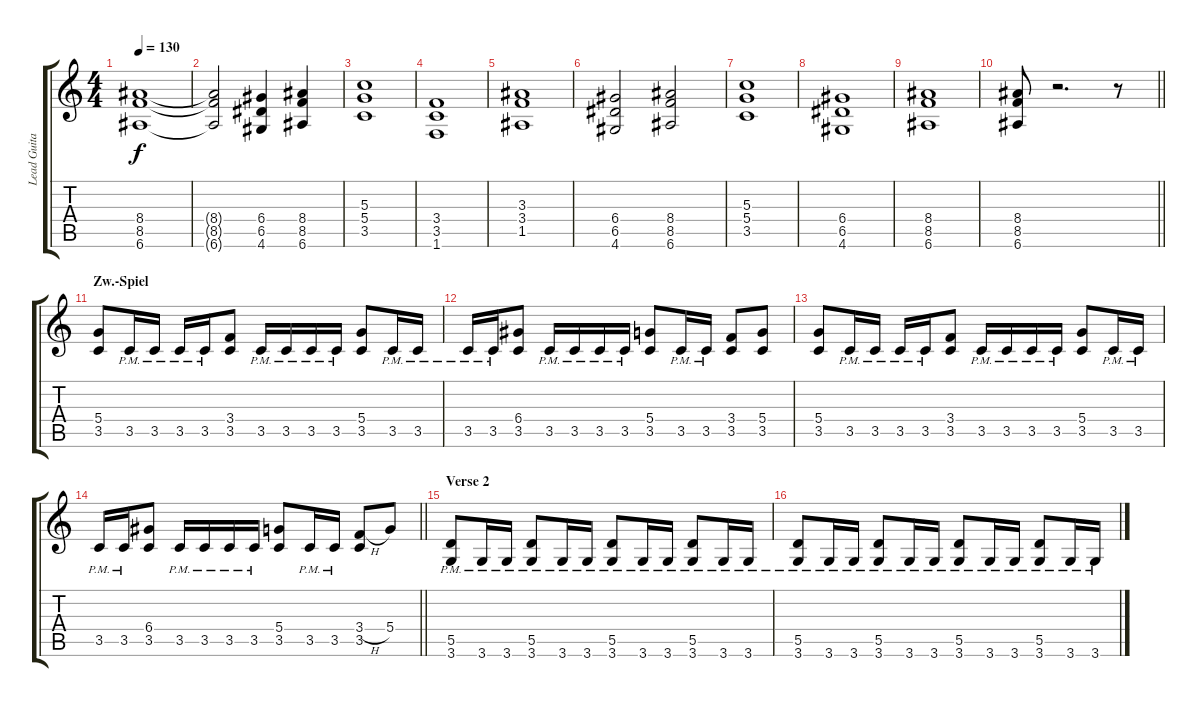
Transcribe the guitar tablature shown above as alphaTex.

\track ("Lead Guitar" "Lead Guita") {instrument distortionguitar}
\staff {score tabs}
\tuning (E4 B3 G3 D3 A2 E2) {hide}
\ts (4 4)
\tempo 130
\clef g2
\ks c
(8.4 8.5 6.6).1{dy f} |
(8.4{t} 8.5{t} 6.6{t}).2 (6.4 6.5 4.6).4 (8.4 8.5 6.6).4 |
(5.3 5.4 3.5).1 |
(3.4 3.5 1.6).1 |
(3.3 3.4 1.5).1 |
(6.4 6.5 4.6).2 (8.4 8.5 6.6).2 |
(5.3 5.4 3.5).1 |
(6.4 6.5 4.6).1 |
(8.4 8.5 6.6).1 |
\barLineRight lightlight
(8.4 8.5 6.6).8 r.2{d} r.8 |
\section ("" "Zw.-Spiel")
(5.4 3.5).8 3.5{pm}.16 3.5{pm}.16 3.5{pm}.16 3.5{pm}.16 (3.4 3.5).8 3.5{pm}.16 3.5{pm}.16 3.5{pm}.16 3.5{pm}.16 (5.4 3.5).8 3.5{pm}.16 3.5{pm}.16 |
3.5{pm}.16 3.5{pm}.16 (6.4 3.5).8 3.5{pm}.16 3.5{pm}.16 3.5{pm}.16 3.5{pm}.16 (5.4 3.5).8 3.5{pm}.16 3.5{pm}.16 (3.4 3.5).8 (5.4 3.5).8 |
(5.4 3.5).8 3.5{pm}.16 3.5{pm}.16 3.5{pm}.16 3.5{pm}.16 (3.4 3.5).8 3.5{pm}.16 3.5{pm}.16 3.5{pm}.16 3.5{pm}.16 (5.4 3.5).8 3.5{pm}.16 3.5{pm}.16 |
\barLineRight lightlight
3.5{pm}.16 3.5{pm}.16 (6.4 3.5).8 3.5{pm}.16 3.5{pm}.16 3.5{pm}.16 3.5{pm}.16 (5.4 3.5).8 3.5{pm}.16 3.5{pm}.16 (3.4{h} 3.5).8 5.4.8 |
\section ("" "Verse 2")
(5.5{pm} 3.6{pm}).8 3.6{pm}.16 3.6{pm}.16 (5.5{pm} 3.6{pm}).8 3.6{pm}.16 3.6{pm}.16 (5.5{pm} 3.6{pm}).8 3.6{pm}.16 3.6{pm}.16 (5.5{pm} 3.6{pm}).8 3.6{pm}.16 3.6{pm}.16 |
(5.5{pm} 3.6{pm}).8 3.6{pm}.16 3.6{pm}.16 (5.5{pm} 3.6{pm}).8 3.6{pm}.16 3.6{pm}.16 (5.5{pm} 3.6{pm}).8 3.6{pm}.16 3.6{pm}.16 (5.5{pm} 3.6{pm}).8 3.6{pm}.16 3.6{pm}.16
